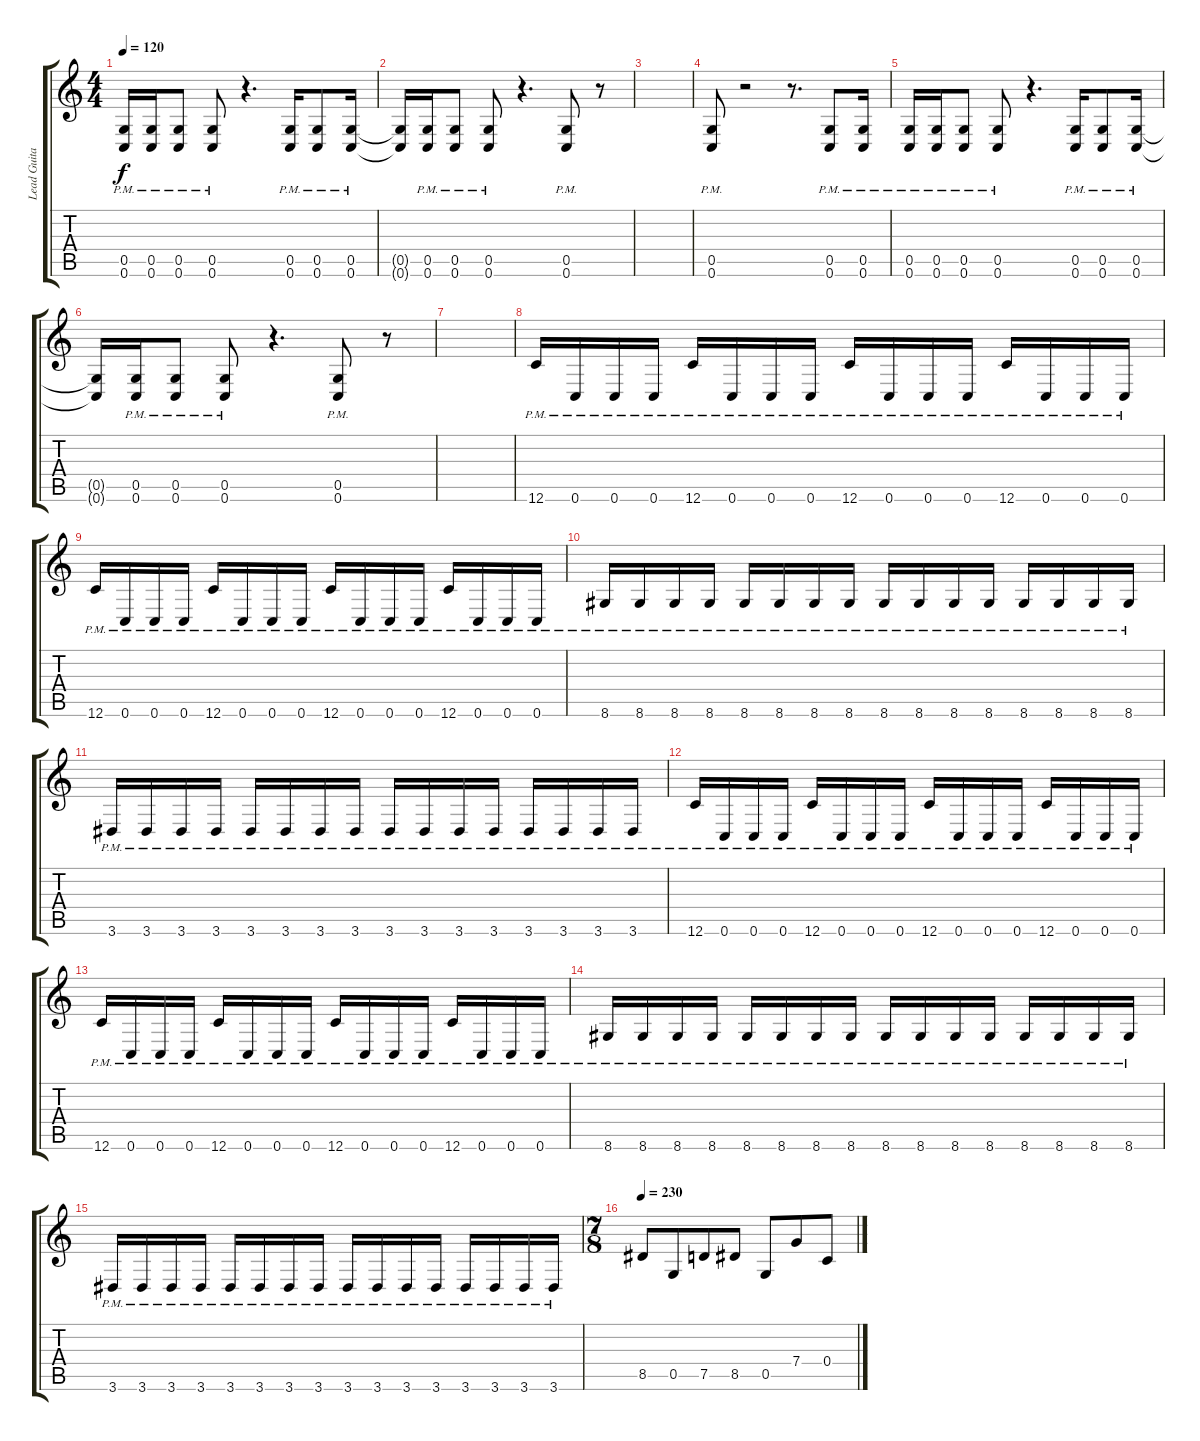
\track ("Lead Guitar 2" "Lead Guita") {instrument distortionguitar}
\staff {score tabs}
\tuning (D4 A3 F3 C3 G2 C2) {hide}
\ts (4 4)
\tempo 120
\clef g2
\ks c
(0.5{pm} 0.6{pm}).16{dy f} (0.5{pm} 0.6{pm}).16 (0.5{pm} 0.6{pm}).8 (0.5{pm} 0.6{pm}).8 r.4{d} (0.5{pm} 0.6{pm}).16 (0.5{pm} 0.6{pm}).8 (0.5{pm} 0.6{pm}).16 |
(0.5{t} 0.6{t}).16 (0.5{pm} 0.6{pm}).16 (0.5{pm} 0.6{pm}).8 (0.5{pm} 0.6{pm}).8 r.4{d} (0.5{pm} 0.6{pm}).8 r.8 |
|
(0.5{pm} 0.6{pm}).8 r.2 r.8{d} (0.5{pm} 0.6{pm}).8 (0.5{pm} 0.6{pm}).16 |
(0.5{pm} 0.6{pm}).16 (0.5{pm} 0.6{pm}).16 (0.5{pm} 0.6{pm}).8 (0.5{pm} 0.6{pm}).8 r.4{d} (0.5{pm} 0.6{pm}).16 (0.5{pm} 0.6{pm}).8 (0.5{pm} 0.6{pm}).16 |
(0.5{t} 0.6{t}).16 (0.5{pm} 0.6{pm}).16 (0.5{pm} 0.6{pm}).8 (0.5{pm} 0.6{pm}).8 r.4{d} (0.5{pm} 0.6{pm}).8 r.8 |
|
12.6{pm}.16 0.6{pm}.16 0.6{pm}.16 0.6{pm}.16 12.6{pm}.16 0.6{pm}.16 0.6{pm}.16 0.6{pm}.16 12.6{pm}.16 0.6{pm}.16 0.6{pm}.16 0.6{pm}.16 12.6{pm}.16 0.6{pm}.16 0.6{pm}.16 0.6{pm}.16 |
12.6{pm}.16 0.6{pm}.16 0.6{pm}.16 0.6{pm}.16 12.6{pm}.16 0.6{pm}.16 0.6{pm}.16 0.6{pm}.16 12.6{pm}.16 0.6{pm}.16 0.6{pm}.16 0.6{pm}.16 12.6{pm}.16 0.6{pm}.16 0.6{pm}.16 0.6{pm}.16 |
8.6{pm}.16 8.6{pm}.16 8.6{pm}.16 8.6{pm}.16 8.6{pm}.16 8.6{pm}.16 8.6{pm}.16 8.6{pm}.16 8.6{pm}.16 8.6{pm}.16 8.6{pm}.16 8.6{pm}.16 8.6{pm}.16 8.6{pm}.16 8.6{pm}.16 8.6{pm}.16 |
3.6{pm}.16 3.6{pm}.16 3.6{pm}.16 3.6{pm}.16 3.6{pm}.16 3.6{pm}.16 3.6{pm}.16 3.6{pm}.16 3.6{pm}.16 3.6{pm}.16 3.6{pm}.16 3.6{pm}.16 3.6{pm}.16 3.6{pm}.16 3.6{pm}.16 3.6{pm}.16 |
12.6{pm}.16 0.6{pm}.16 0.6{pm}.16 0.6{pm}.16 12.6{pm}.16 0.6{pm}.16 0.6{pm}.16 0.6{pm}.16 12.6{pm}.16 0.6{pm}.16 0.6{pm}.16 0.6{pm}.16 12.6{pm}.16 0.6{pm}.16 0.6{pm}.16 0.6{pm}.16 |
12.6{pm}.16 0.6{pm}.16 0.6{pm}.16 0.6{pm}.16 12.6{pm}.16 0.6{pm}.16 0.6{pm}.16 0.6{pm}.16 12.6{pm}.16 0.6{pm}.16 0.6{pm}.16 0.6{pm}.16 12.6{pm}.16 0.6{pm}.16 0.6{pm}.16 0.6{pm}.16 |
8.6{pm}.16 8.6{pm}.16 8.6{pm}.16 8.6{pm}.16 8.6{pm}.16 8.6{pm}.16 8.6{pm}.16 8.6{pm}.16 8.6{pm}.16 8.6{pm}.16 8.6{pm}.16 8.6{pm}.16 8.6{pm}.16 8.6{pm}.16 8.6{pm}.16 8.6{pm}.16 |
3.6{pm}.16 3.6{pm}.16 3.6{pm}.16 3.6{pm}.16 3.6{pm}.16 3.6{pm}.16 3.6{pm}.16 3.6{pm}.16 3.6{pm}.16 3.6{pm}.16 3.6{pm}.16 3.6{pm}.16 3.6{pm}.16 3.6{pm}.16 3.6{pm}.16 3.6{pm}.16 |
\ts (7 8)
\tempo 230
8.5.8 0.5.8 7.5.8 8.5.8 0.5.8 7.4.8 0.4.8
